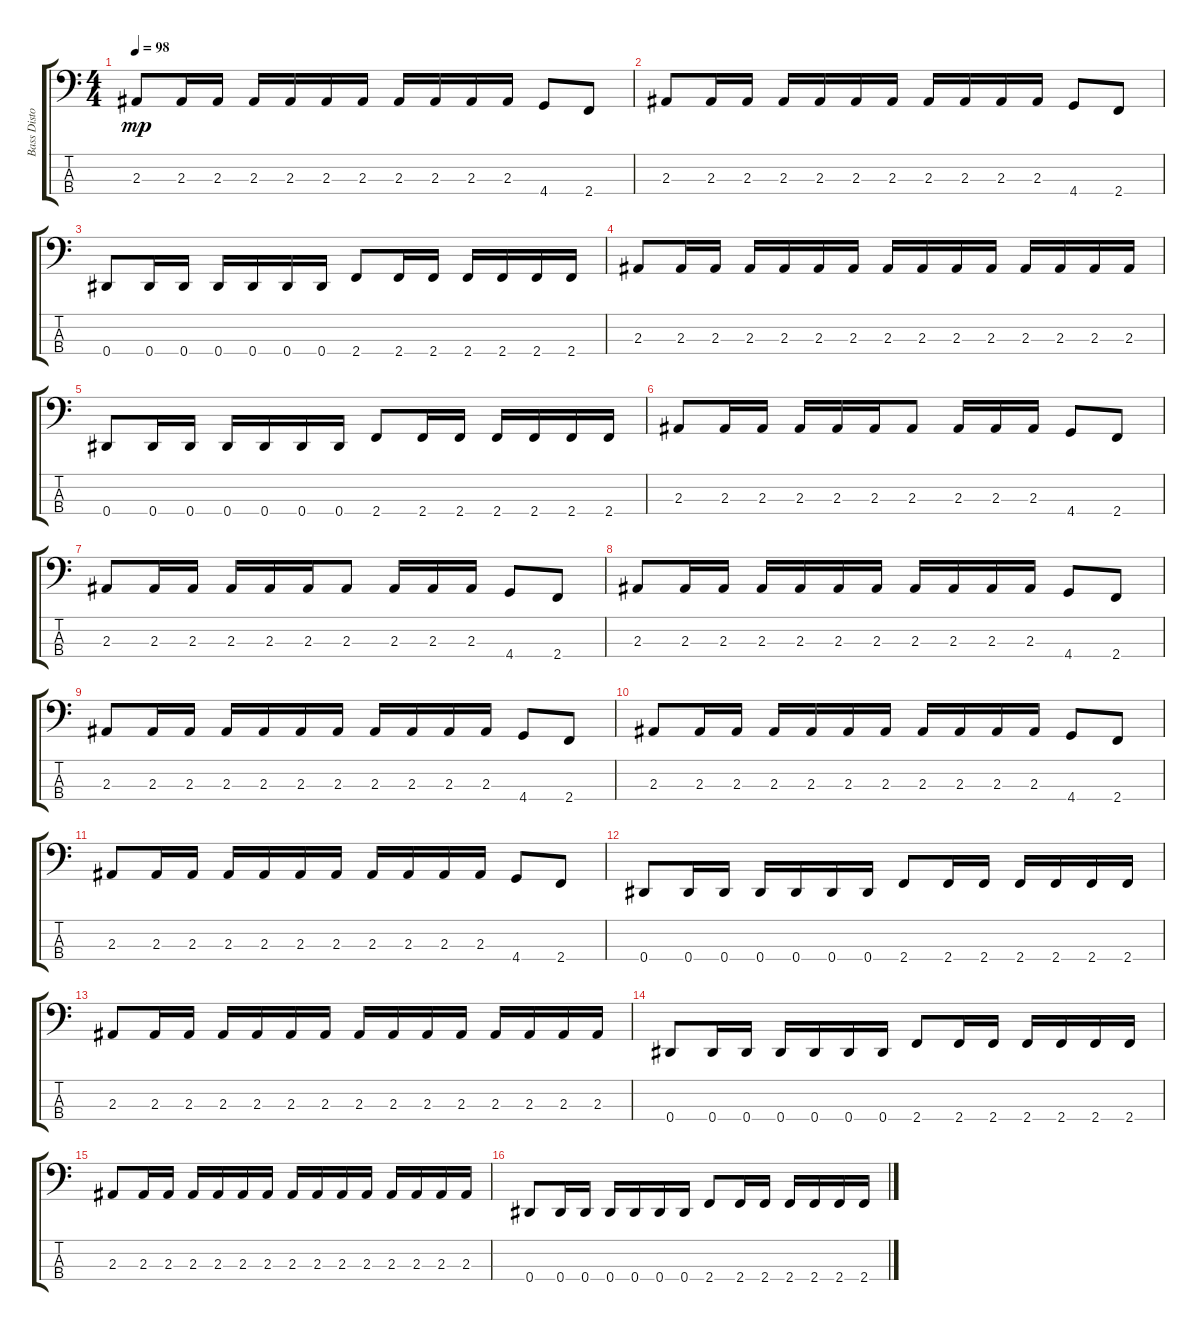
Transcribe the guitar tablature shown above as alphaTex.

\track ("Bass Distortion" "Bass Disto") {instrument overdrivenguitar}
\staff {score tabs}
\tuning (Gb2 Db2 Ab1 Eb1) {hide}
\ts (4 4)
\tempo 98
\clef f4
\ks c
2.3.8{dy mp} 2.3.16 2.3.16 2.3.16 2.3.16 2.3.16 2.3.16 2.3.16 2.3.16 2.3.16 2.3.16 4.4.8 2.4.8 |
2.3.8 2.3.16 2.3.16 2.3.16 2.3.16 2.3.16 2.3.16 2.3.16 2.3.16 2.3.16 2.3.16 4.4.8 2.4.8 |
0.4.8 0.4.16 0.4.16 0.4.16 0.4.16 0.4.16 0.4.16 2.4.8 2.4.16 2.4.16 2.4.16 2.4.16 2.4.16 2.4.16 |
2.3.8 2.3.16 2.3.16 2.3.16 2.3.16 2.3.16 2.3.16 2.3.16 2.3.16 2.3.16 2.3.16 2.3.16 2.3.16 2.3.16 2.3.16 |
0.4.8 0.4.16 0.4.16 0.4.16 0.4.16 0.4.16 0.4.16 2.4.8 2.4.16 2.4.16 2.4.16 2.4.16 2.4.16 2.4.16 |
2.3.8 2.3.16 2.3.16 2.3.16 2.3.16 2.3.16 2.3.8 2.3.16 2.3.16 2.3.16 4.4.8 2.4.8 |
2.3.8 2.3.16 2.3.16 2.3.16 2.3.16 2.3.16 2.3.8 2.3.16 2.3.16 2.3.16 4.4.8 2.4.8 |
2.3.8 2.3.16 2.3.16 2.3.16 2.3.16 2.3.16 2.3.16 2.3.16 2.3.16 2.3.16 2.3.16 4.4.8 2.4.8 |
2.3.8 2.3.16 2.3.16 2.3.16 2.3.16 2.3.16 2.3.16 2.3.16 2.3.16 2.3.16 2.3.16 4.4.8 2.4.8 |
2.3.8 2.3.16 2.3.16 2.3.16 2.3.16 2.3.16 2.3.16 2.3.16 2.3.16 2.3.16 2.3.16 4.4.8 2.4.8 |
2.3.8 2.3.16 2.3.16 2.3.16 2.3.16 2.3.16 2.3.16 2.3.16 2.3.16 2.3.16 2.3.16 4.4.8 2.4.8 |
0.4.8 0.4.16 0.4.16 0.4.16 0.4.16 0.4.16 0.4.16 2.4.8 2.4.16 2.4.16 2.4.16 2.4.16 2.4.16 2.4.16 |
2.3.8 2.3.16 2.3.16 2.3.16 2.3.16 2.3.16 2.3.16 2.3.16 2.3.16 2.3.16 2.3.16 2.3.16 2.3.16 2.3.16 2.3.16 |
0.4.8 0.4.16 0.4.16 0.4.16 0.4.16 0.4.16 0.4.16 2.4.8 2.4.16 2.4.16 2.4.16 2.4.16 2.4.16 2.4.16 |
2.3.8 2.3.16 2.3.16 2.3.16 2.3.16 2.3.16 2.3.16 2.3.16 2.3.16 2.3.16 2.3.16 2.3.16 2.3.16 2.3.16 2.3.16 |
0.4.8 0.4.16 0.4.16 0.4.16 0.4.16 0.4.16 0.4.16 2.4.8 2.4.16 2.4.16 2.4.16 2.4.16 2.4.16 2.4.16
